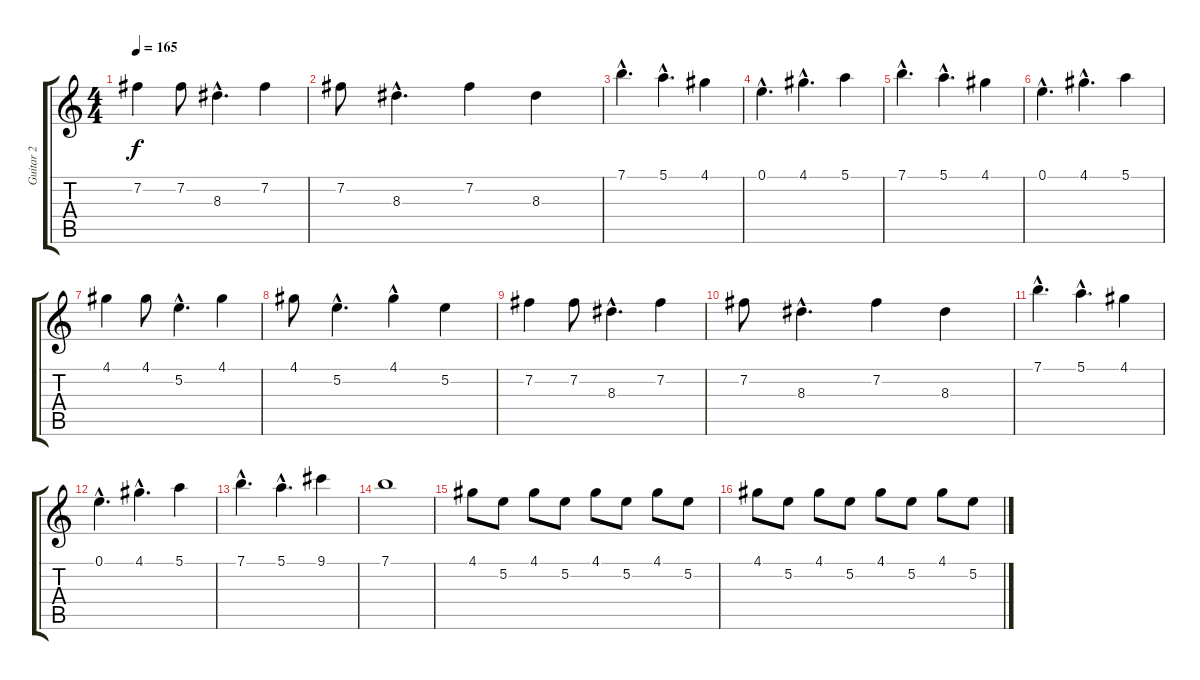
\track ("Guitar 2" "Guitar 2") {instrument distortionguitar}
\staff {score tabs}
\tuning (E4 B3 G3 D3 A2 E2) {hide}
\ts (4 4)
\tempo 165
\clef g2
\ks c
7.2.4{dy f} 7.2.8 8.3{hac}.4{d} 7.2.4 |
7.2.8 8.3{hac}.4{d} 7.2.4 8.3.4 |
7.1{hac}.4{d} 5.1{hac}.4{d} 4.1.4 |
0.1{hac}.4{d} 4.1{hac}.4{d} 5.1.4 |
7.1{hac}.4{d} 5.1{hac}.4{d} 4.1.4 |
0.1{hac}.4{d} 4.1{hac}.4{d} 5.1.4 |
4.1.4 4.1.8 5.2{hac}.4{d} 4.1.4 |
4.1.8 5.2{hac}.4{d} 4.1{hac}.4 5.2.4 |
7.2.4 7.2.8 8.3{hac}.4{d} 7.2.4 |
7.2.8 8.3{hac}.4{d} 7.2.4 8.3.4 |
7.1{hac}.4{d} 5.1{hac}.4{d} 4.1.4 |
0.1{hac}.4{d} 4.1{hac}.4{d} 5.1.4 |
7.1{hac}.4{d} 5.1{hac}.4{d} 9.1.4 |
7.1.1 |
4.1.8 5.2.8 4.1.8 5.2.8 4.1.8 5.2.8 4.1.8 5.2.8 |
4.1.8 5.2.8 4.1.8 5.2.8 4.1.8 5.2.8 4.1.8 5.2.8
